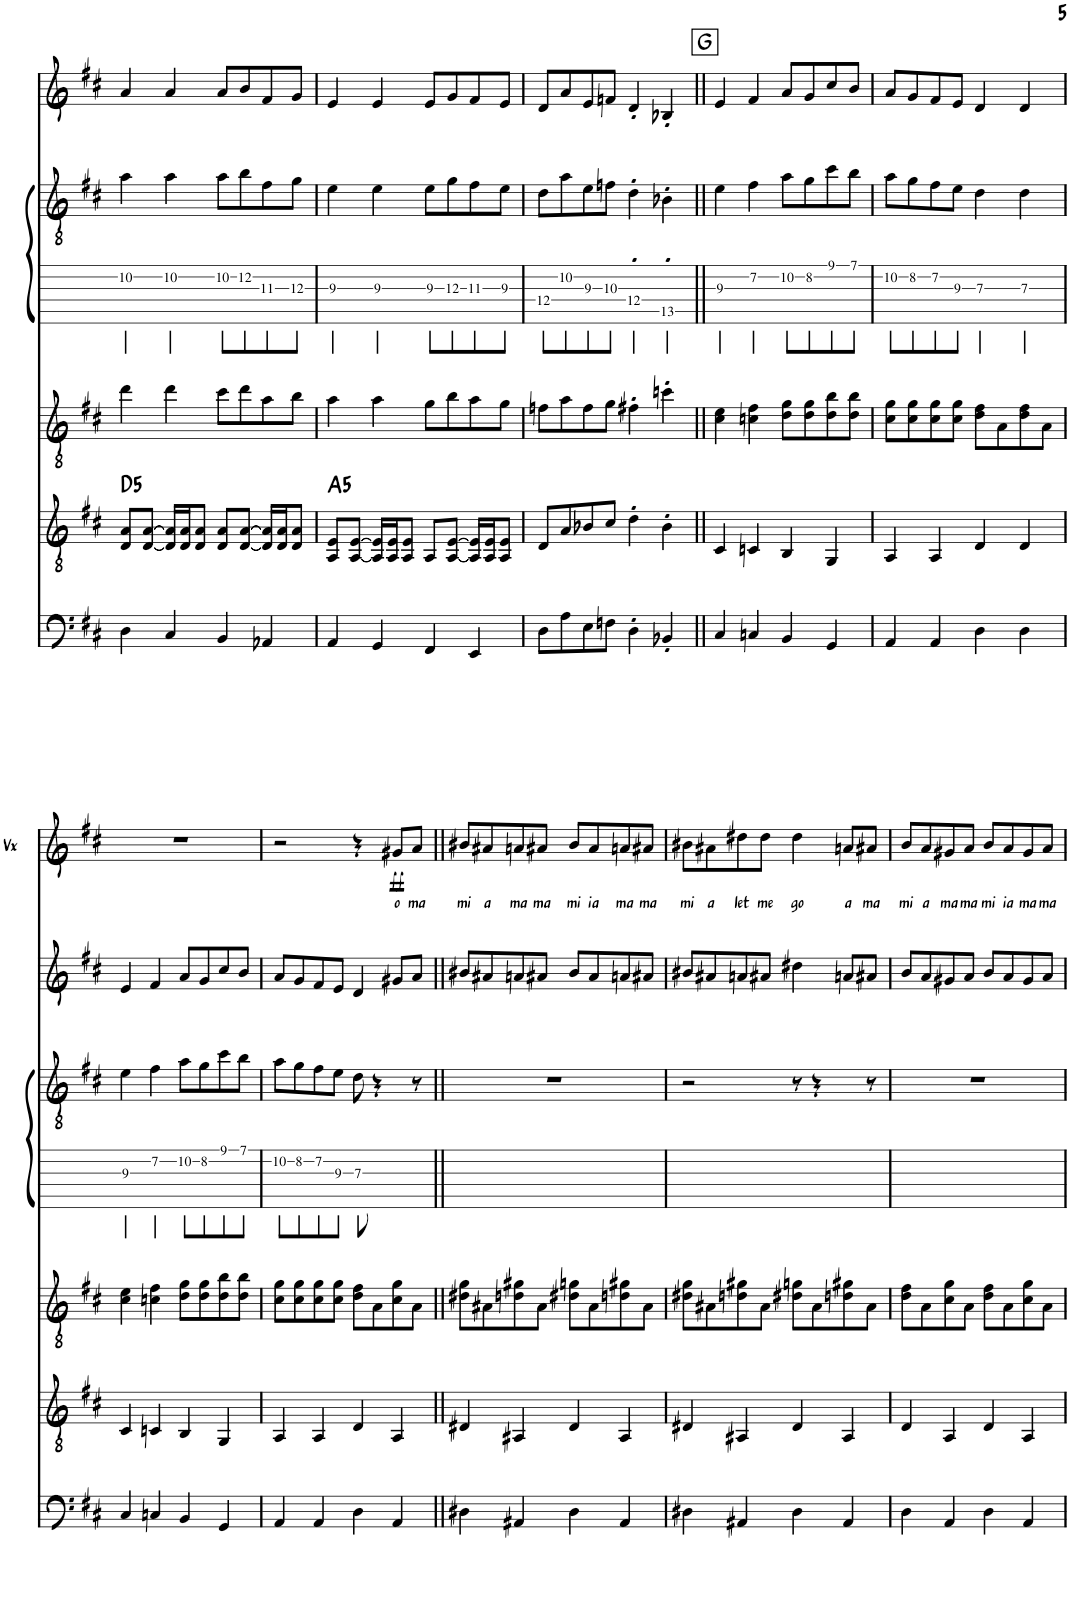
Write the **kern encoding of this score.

**kern	**kern	**kern	**kern	**harte	**kern	**kern	**kern	**kern	**kern	**kern	**kern	**text	**dynam
*part11	*part10	*part9	*part8	*part8	*part7	*part6	*part5	*part4	*part3	*part2	*part1	*part1	*part1
*staff11	*staff10	*staff9	*staff8	*	*staff7	*staff6	*staff5	*staff4	*staff3	*staff2	*staff1	*staff1	*staff1
*I"Guitare Basse	*I"Basse électrique	*I"Guitare électrique (Tablature)	*I"Guitare électrique	*	*I"Guitare électrique (Tablature)	*I"Guitare électrique	*I"Guitare électrique (Tablature)	*I"Guitare électrique	*I"Mandoline (Tablature)	*I"Mandoline	*I"Voix finales	*	*
*I'Guit. B.	*	*I'Guit. El.	*	*	*I'Guit. El.	*	*	*	*I'Mdn.	*	*I'Vx	*	*
!!LO:PB:g=z
*	*clefF4	*	*clefGv2	*	*	*clefGv2	*	*clefGv2	*	*clefG2	*clefG2	*	*
*Trd7c12	*Trd7c12	*	*	*	*	*	*	*	*	*	*	*	*
*k[f#c#]	*k[f#c#]	*k[f#c#]	*k[f#c#]	*	*k[f#c#]	*k[f#c#]	*k[f#c#]	*k[f#c#]	*k[f#c#]	*k[f#c#]	*k[f#c#]	*	*
*M4/4	*M4/4	*M4/4	*M4/4	*	*M4/4	*M4/4	*M4/4	*M4/4	*M4/4	*M4/4	*M4/4	*	*
=46	=46	=46	=46	=46	=46	=46	=46	=46	=46	=46	=46	=46	=46
!	!	!	!	!LO:H:kt=5	!	!	!	!	!	!	!	!	!
4D	4D\	8D\ 8A\L	8D/ 8A/L	D:(1,5)	4dd	4dd\	4a\	4a\	4a	4a/	1r	.	.
.	.	[8D\ [8A\J	[8D/ [8A/J	.	.	.	.	.	.	.	.	.	.
4C#	4C#/	16D]\ 16A]\LL	16D/] 16A/]LL	.	4dd	4dd\	4a\	4a\	4a	4a/	.	.	.
.	.	16D\ 16A\J	16D/ 16A/J	.	.	.	.	.	.	.	.	.	.
.	.	8D\ 8A\J	8D/ 8A/J	.	.	.	.	.	.	.	.	.	.
4BB	4BB/	8D\ 8A\L	8D/ 8A/L	.	8cc#\L	8cc#\L	8a\L	8a\L	8a\L	8a/L	.	.	.
.	.	[8D\ [8A\J	[8D/ [8A/J	.	8dd\J	8dd\	8b\	8b\	8b\J	8b/	.	.	.
4AA-X	4AA-X/	16D]\ 16A]\LL	16D/] 16A/]LL	.	8a\L	8a\	8f#\	8f#\	8f#\L	8f#/	.	.	.
.	.	16D\ 16A\J	16D/ 16A/J	.	.	.	.	.	.	.	.	.	.
.	.	8D\ 8A\J	8D/ 8A/J	.	8b\J	8b\J	8g\J	8g\J	8g\J	8g/J	.	.	.
=47	=47	=47	=47	=47	=47	=47	=47	=47	=47	=47	=47	=47	=47
!	!	!	!	!LO:H:kt=5	!	!	!	!	!	!	!	!	!
4AA	4AA/	8AA\ 8E\L	8AA/ 8E/L	A:(1,5)	4a	4a\	4e\	4e\	4e	4e/	1r	.	.
.	.	[8AA\ [8E\J	[8AA/ [8E/J	.	.	.	.	.	.	.	.	.	.
4GG	4GG/	16AA]\ 16E]\LL	16AA/] 16E/]LL	.	4a	4a\	4e\	4e\	4e	4e/	.	.	.
.	.	16AA\ 16E\J	16AA/ 16E/J	.	.	.	.	.	.	.	.	.	.
.	.	8AA\ 8E\J	8AA/ 8E/J	.	.	.	.	.	.	.	.	.	.
4FF#	4FF#/	8AA\L	8AA/L	.	8g\L	8g\L	8e\L	8e\L	8e\L	8e/L	.	.	.
.	.	[8AA\ [8E\J	[8AA/ [8E/J	.	8b\J	8b\	8g\	8g\	8g\J	8g/	.	.	.
4EE	4EE/	16AA]\ 16E]\LL	16AA/] 16E/]LL	.	8a\L	8a\	8f#\	8f#\	8f#\L	8f#/	.	.	.
.	.	16AA\ 16E\J	16AA/ 16E/J	.	.	.	.	.	.	.	.	.	.
.	.	8AA\ 8E\J	8AA/ 8E/J	.	8g\J	8g\J	8e\J	8e\J	8e\J	8e/J	.	.	.
=48	=48	=48	=48	=48	=48	=48	=48	=48	=48	=48	=48	=48	=48
8D\L	8D\L	8D\L	8D/L	.	8fn\L	8fn\L	8d\L	8d\L	8d\L	8d/L	1r	.	.
8A\J	8A\	8A\J	8A/	.	8a\J	8a\	8a\	8a\	8a\J	8a/	.	.	.
8E\L	8E\	8B-X\L	8B-X/	.	8f\L	8f\	8e\	8e\	8e\L	8e/	.	.	.
8Fn\J	8Fn\J	8c#\J	8c#/J	.	8g\J	8g\J	8fn\J	8fn\J	8fn\J	8fn/J	.	.	.
4D'	4D'\	4d'	4d'\	.	4f#X'	4f#X'\	4d'\	4d'\	4d'	4d'/	.	.	.
4BB-X'	4BB-X'/	4B-'	4B-'\	.	4ccn'	4ccn'\	4B-X'\	4B-X'\	4B-X'	4B-X'/	.	.	.
!!LO:REH:place=s1:a:B:rj:fs=14:t=G
=49||	=49||	=49||	=49||	=49||	=49||	=49||	=49||	=49||	=49||	=49||	=49||	=49||	=49||
4C#	4C#/	4C#	4C#/	.	8e	4c#\ 4e\	4e\	4e\	4e	4e/	1r	.	.
.	.	.	.	.	8r	.	.	.	.	.	.	.	.
4Cn	4Cn/	4Cn	4Cn/	.	8f#	4cn\ 4f#\	4f#\	4f#\	4f#	4f#/	.	.	.
.	.	.	.	.	8r	.	.	.	.	.	.	.	.
4BB	4BB/	4BB	4BB/	.	8g\L	8d\ 8g\L	8a\L	8a\L	8a\L	8a/L	.	.	.
.	.	.	.	.	8g\J	8d\ 8g\	8g\	8g\	8g\J	8g/	.	.	.
4GG	4GG/	4GG	4GG/	.	8b\L	8d\ 8b\	8cc#\	8cc#\	8cc#\L	8cc#/	.	.	.
.	.	.	.	.	8b\J	8d\ 8b\J	8b\J	8b\J	8b\J	8b/J	.	.	.
=50	=50	=50	=50	=50	=50	=50	=50	=50	=50	=50	=50	=50	=50
4AA	4AA/	4AA	4AA/	.	8g\L	8c#\ 8g\L	8a\L	8a\L	8a\L	8a/L	1r	.	.
.	.	.	.	.	8g\J	8c#\ 8g\	8g\	8g\	8g\J	8g/	.	.	.
4AA	4AA/	4AA	4AA/	.	8g\L	8c#\ 8g\	8f#\	8f#\	8f#\L	8f#/	.	.	.
.	.	.	.	.	8g\J	8c#\ 8g\J	8e\J	8e\J	8e\J	8e/J	.	.	.
4D	4D\	4D	4D/	.	8f#\L	8d\ 8f#\L	4d\	4d\	4d	4d/	.	.	.
.	.	.	.	.	8A\J	8A\	.	.	.	.	.	.	.
4D	4D\	4D	4D/	.	8f#\L	8d\ 8f#\	4d\	4d\	4d	4d/	.	.	.
.	.	.	.	.	8A\J	8A\J	.	.	.	.	.	.	.
!!LO:LB:g=z
=51	=51	=51	=51	=51	=51	=51	=51	=51	=51	=51	=51	=51	=51
4C#	4C#/	4C#	4C#/	.	8e	4c#\ 4e\	4e\	4e\	4e	4e/	1r	.	.
.	.	.	.	.	8r	.	.	.	.	.	.	.	.
4Cn	4Cn/	4Cn	4Cn/	.	8f#	4cn\ 4f#\	4f#\	4f#\	4f#	4f#/	.	.	.
.	.	.	.	.	8r	.	.	.	.	.	.	.	.
4BB	4BB/	4BB	4BB/	.	8g\L	8d\ 8g\L	8a\L	8a\L	8a\L	8a/L	.	.	.
.	.	.	.	.	8g\J	8d\ 8g\	8g\	8g\	8g\J	8g/	.	.	.
4GG	4GG/	4GG	4GG/	.	8b\L	8d\ 8b\	8cc#\	8cc#\	8cc#\L	8cc#/	.	.	.
.	.	.	.	.	8b\J	8d\ 8b\J	8b\J	8b\J	8b\J	8b/J	.	.	.
=52	=52	=52	=52	=52	=52	=52	=52	=52	=52	=52	=52	=52	=52
4AA	4AA/	4AA	4AA/	.	8g\L	8c#\ 8g\L	8a\L	8a\L	8a\L	8a/L	2r	.	.
.	.	.	.	.	8g\J	8c#\ 8g\	8g\	8g\	8g\J	8g/	.	.	.
4AA	4AA/	4AA	4AA/	.	8g\L	8c#\ 8g\	8f#\	8f#\	8f#\L	8f#/	.	.	.
.	.	.	.	.	8g\J	8c#\ 8g\J	8e\J	8e\J	8e\J	8e/J	.	.	.
4D	4D\	4D	4D/	.	8f#\L	8d\ 8f#\L	8d\	8d\	4d	4d/	4r	.	.
.	.	.	.	.	8A\J	8A\	4r	4r	.	.	.	.	.
!	!	!	!	!	!	!	!	!	!	!	!	!LO:LY:b	!LO:DY:b
4AA	4AA/	4AA	4AA/	.	8g\L	8c#\ 8g\	.	.	8g#X\L	8g#X/L	8g#X/L	o	ff
!	!	!	!	!	!	!	!	!	!	!	!	!LO:LY:b	!
.	.	.	.	.	8A\J	8A\J	8r	8r	8a\J	8a/J	8a/J	ma	.
=53||	=53||	=53||	=53||	=53||	=53||	=53||	=53||	=53||	=53||	=53||	=53||	=53||	=53||
!	!	!	!	!	!	!	!	!	!	!	!	!LO:LY:b	!
4D#X	4D#X\	4D#X	4D#X/	.	8d#X\ 8g\L	8d#X\ 8g\L	1r	1r	8b#X\L	8b#X/L	8b#X/L	mi	.
!	!	!	!	!	!	!	!	!	!	!	!	!LO:LY:b	!
.	.	.	.	.	8A#X\J	8A#X\	.	.	8a#X\J	8a#X/	8a#X/	a	.
!	!	!	!	!	!	!	!	!	!	!	!	!LO:LY:b	!
4AA#X	4AA#X/	4AA#X	4AA#X/	.	8dn\ 8g#X\L	8dn\ 8g#X\	.	.	8an\L	8an/	8an/	ma	.
!	!	!	!	!	!	!	!	!	!	!	!	!LO:LY:b	!
.	.	.	.	.	8A#\J	8A#\J	.	.	8a#X\J	8a#X/J	8a#X/J	ma	.
!	!	!	!	!	!	!	!	!	!	!	!	!LO:LY:b	!
4D#	4D#\	4D#	4D#/	.	8d#X\ 8gn\L	8d#X\ 8gn\L	.	.	8b#\L	8b#/L	8b#/L	mi	.
!	!	!	!	!	!	!	!	!	!	!	!	!LO:LY:b	!
.	.	.	.	.	8A#\J	8A#\	.	.	8a#\J	8a#/	8a#/	ia	.
!	!	!	!	!	!	!	!	!	!	!	!	!LO:LY:b	!
4AA#	4AA#/	4AA#	4AA#/	.	8dn\ 8g#X\L	8dn\ 8g#X\	.	.	8an\L	8an/	8an/	ma	.
!	!	!	!	!	!	!	!	!	!	!	!	!LO:LY:b	!
.	.	.	.	.	8A#\J	8A#\J	.	.	8a#X\J	8a#X/J	8a#X/J	ma	.
=54	=54	=54	=54	=54	=54	=54	=54	=54	=54	=54	=54	=54	=54
!	!	!	!	!	!	!	!	!	!	!	!	!LO:LY:b	!
4D#X	4D#X\	4D#X	4D#X/	.	8d#X\ 8g\L	8d#X\ 8g\L	2r	2r	8b#X\L	8b#X/L	8b#X\L	mi	.
!	!	!	!	!	!	!	!	!	!	!	!	!LO:LY:b	!
.	.	.	.	.	8A#X\J	8A#X\	.	.	8a#X\J	8a#X/	8a#X\	a	.
!	!	!	!	!	!	!	!	!	!	!	!	!LO:LY:b	!
4AA#X	4AA#X/	4AA#X	4AA#X/	.	8dn\ 8g#X\L	8dn\ 8g#X\	.	.	8an\L	8an/	8dd#X\	let	.
!	!	!	!	!	!	!	!	!	!	!	!	!LO:LY:b	!
.	.	.	.	.	8A#\J	8A#\J	.	.	8a#X\J	8a#X/J	8dd#\J	me	.
!	!	!	!	!	!	!	!	!	!	!	!	!LO:LY:b	!
4D#	4D#\	4D#	4D#/	.	8d#X\ 8gn\L	8d#X\ 8gn\L	8r	8r	4dd#X	4dd#X\	4dd#\	go	.
.	.	.	.	.	8A#\J	8A#\	4r	4r	.	.	.	.	.
!	!	!	!	!	!	!	!	!	!	!	!	!LO:LY:b	!
4AA#	4AA#/	4AA#	4AA#/	.	8dn\ 8g#X\L	8dn\ 8g#X\	.	.	8an\L	8an/L	8an/L	a	.
!	!	!	!	!	!	!	!	!	!	!	!	!LO:LY:b	!
.	.	.	.	.	8A#\J	8A#\J	8r	8r	8a#X\J	8a#X/J	8a#X/J	ma	.
=55	=55	=55	=55	=55	=55	=55	=55	=55	=55	=55	=55	=55	=55
!	!	!	!	!	!	!	!	!	!	!	!	!LO:LY:b	!
4D	4D\	4D	4D/	.	8d\ 8f#\L	8d\ 8f#\L	1r	1r	8b\L	8b/L	8b/L	mi	.
!	!	!	!	!	!	!	!	!	!	!	!	!LO:LY:b	!
.	.	.	.	.	8A\J	8A\	.	.	8a\J	8a/	8a/	a	.
!	!	!	!	!	!	!	!	!	!	!	!	!LO:LY:b	!
4AA	4AA/	4AA	4AA/	.	8c#\ 8g\L	8c#\ 8g\	.	.	8g#X\L	8g#X/	8g#X/	ma	.
!	!	!	!	!	!	!	!	!	!	!	!	!LO:LY:b	!
.	.	.	.	.	8A\J	8A\J	.	.	8a\J	8a/J	8a/J	ma	.
!	!	!	!	!	!	!	!	!	!	!	!	!LO:LY:b	!
4D	4D\	4D	4D/	.	8d\ 8f#\L	8d\ 8f#\L	.	.	8b\L	8b/L	8b/L	mi	.
!	!	!	!	!	!	!	!	!	!	!	!	!LO:LY:b	!
.	.	.	.	.	8A\J	8A\	.	.	8a\J	8a/	8a/	ia	.
!	!	!	!	!	!	!	!	!	!	!	!	!LO:LY:b	!
4AA	4AA/	4AA	4AA/	.	8c#\ 8g\L	8c#\ 8g\	.	.	8g#\L	8g#/	8g#/	ma	.
!	!	!	!	!	!	!	!	!	!	!	!	!LO:LY:b	!
.	.	.	.	.	8A\J	8A\J	.	.	8a\J	8a/J	8a/J	ma	.
=	=	=	=	=	=	=	=	=	=	=	=	=	=
*-	*-	*-	*-	*-	*-	*-	*-	*-	*-	*-	*-	*-	*-
